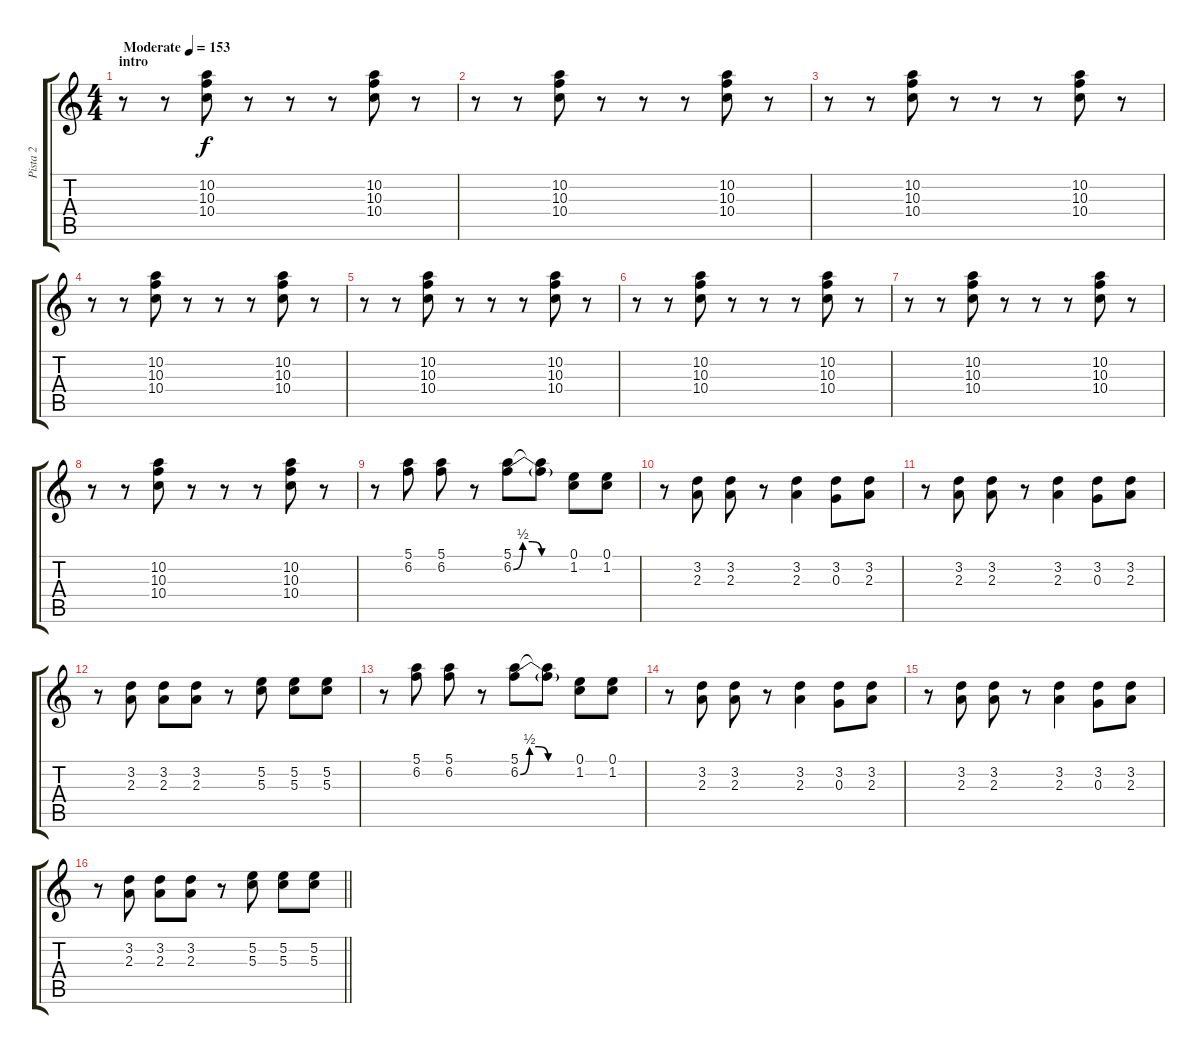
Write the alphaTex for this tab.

\track ("Pista 2" "Pista 2") {instrument distortionguitar}
\staff {score tabs}
\tuning (E4 B3 G3 D3 A2 E2) {hide}
\ts (4 4)
\section ("" "intro")
\tempo (153 "Moderate")
\clef g2
\ks c
r.8{dy f instrument distortionguitar} r.8 (10.2 10.3 10.4).8 r.8 r.8 r.8 (10.2 10.3 10.4).8 r.8 |
r.8 r.8 (10.2 10.3 10.4).8 r.8 r.8 r.8 (10.2 10.3 10.4).8 r.8 |
r.8 r.8 (10.2 10.3 10.4).8 r.8 r.8 r.8 (10.2 10.3 10.4).8 r.8 |
r.8 r.8 (10.2 10.3 10.4).8 r.8 r.8 r.8 (10.2 10.3 10.4).8 r.8 |
r.8 r.8 (10.2 10.3 10.4).8 r.8 r.8 r.8 (10.2 10.3 10.4).8 r.8 |
r.8 r.8 (10.2 10.3 10.4).8 r.8 r.8 r.8 (10.2 10.3 10.4).8 r.8 |
r.8 r.8 (10.2 10.3 10.4).8 r.8 r.8 r.8 (10.2 10.3 10.4).8 r.8 |
r.8 r.8 (10.2 10.3 10.4).8 r.8 r.8 r.8 (10.2 10.3 10.4).8 r.8 |
r.8 (5.1 6.2).8 (5.1 6.2).8 r.8 (5.1 6.2{be (custom 0 0 10 2 20 2 30 0 60 0)}).8 (5.1{t} 6.2{t}).8 (0.1 1.2).8 (0.1 1.2).8 |
r.8 (3.2 2.3).8 (3.2 2.3).8 r.8 (3.2 2.3).4 (3.2 0.3).8 (3.2 2.3).8 |
r.8 (3.2 2.3).8 (3.2 2.3).8 r.8 (3.2 2.3).4 (3.2 0.3).8 (3.2 2.3).8 |
r.8 (3.2 2.3).8 (3.2 2.3).8 (3.2 2.3).8 r.8 (5.2 5.3).8 (5.2 5.3).8 (5.2 5.3).8 |
r.8 (5.1 6.2).8 (5.1 6.2).8 r.8 (5.1 6.2{be (custom 0 0 10 2 20 2 30 0 60 0)}).8 (5.1{t} 6.2{t}).8 (0.1 1.2).8 (0.1 1.2).8 |
r.8 (3.2 2.3).8 (3.2 2.3).8 r.8 (3.2 2.3).4 (3.2 0.3).8 (3.2 2.3).8 |
r.8 (3.2 2.3).8 (3.2 2.3).8 r.8 (3.2 2.3).4 (3.2 0.3).8 (3.2 2.3).8 |
\barLineRight lightlight
r.8 (3.2 2.3).8 (3.2 2.3).8 (3.2 2.3).8 r.8 (5.2 5.3).8 (5.2 5.3).8 (5.2 5.3).8
